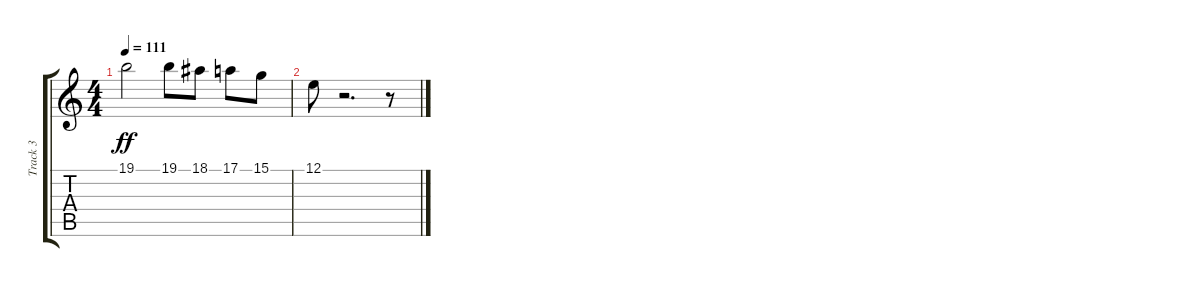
\track ("Track 3" "Track 3") {instrument piccolo}
\staff {score tabs}
\tuning (E4 B3 G3 D3 A2 E2) {hide}
\ts (4 4)
\tempo 111
\clef g2
\ks c
19.1.2{dy ff} 19.1.8 18.1.8 17.1.8 15.1.8 |
12.1.8 r.2{d} r.8
